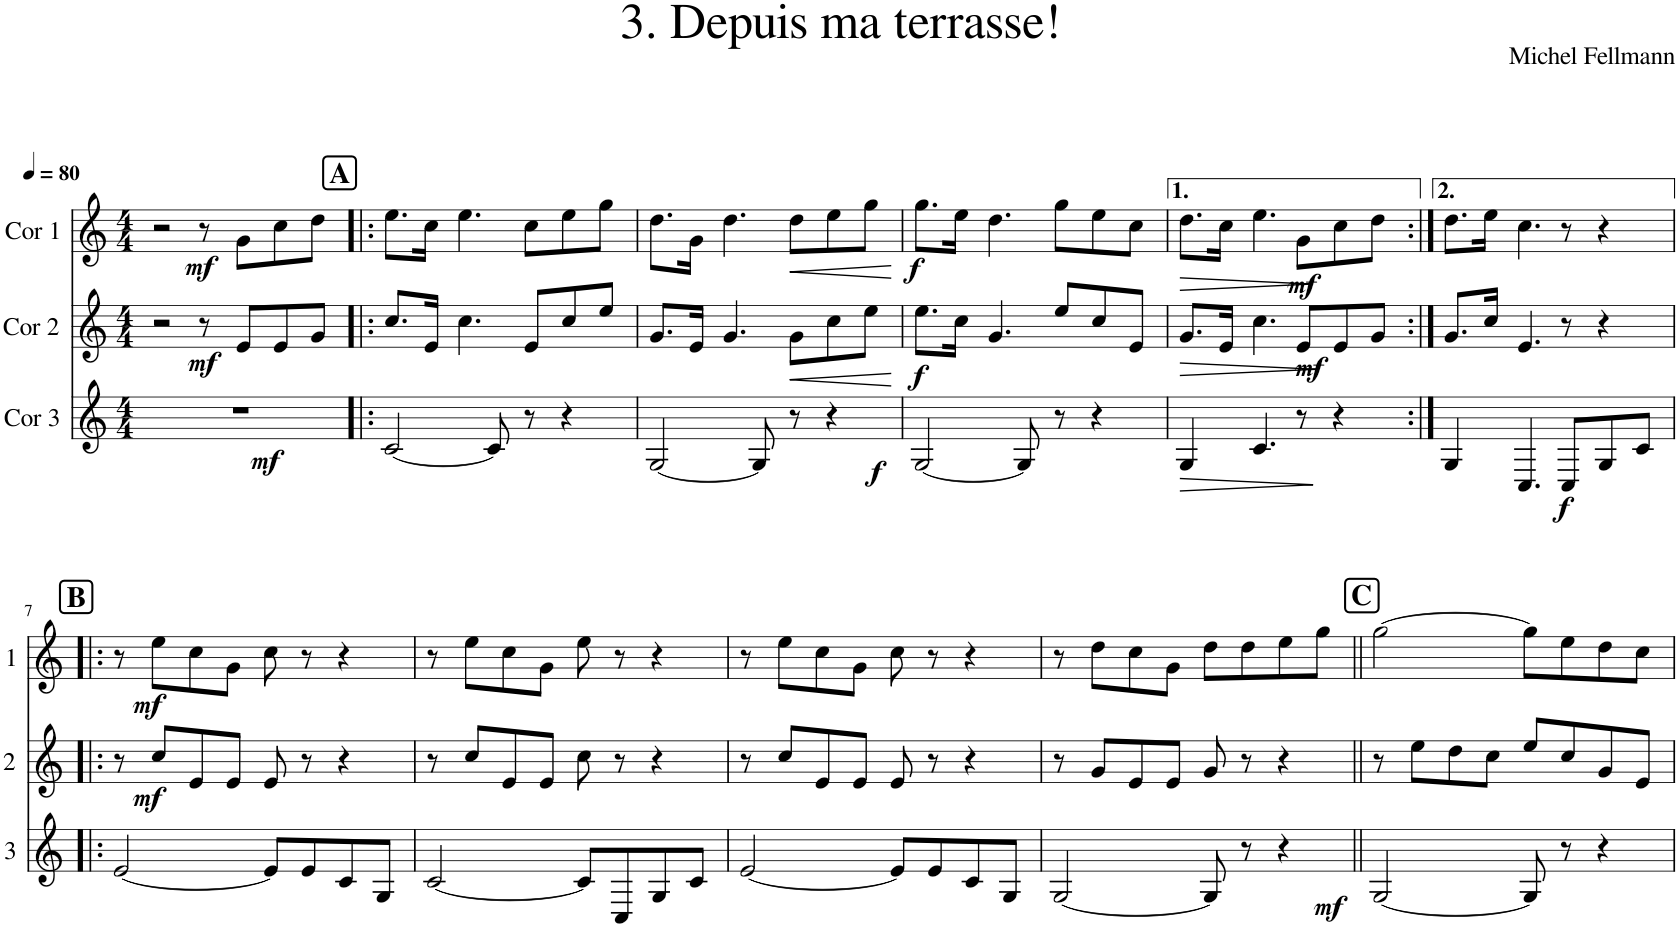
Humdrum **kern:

**kern	**dynam	**kern	**dynam	**kern	**dynam
*part3	*part3	*part2	*part2	*part1	*part1
*staff3	*staff3	*staff2	*staff2	*staff1	*staff1
*I"Cor 3	*	*I"Cor 2	*	*I"Cor 1	*
*clefG2	*	*clefG2	*	*clefG2	*
*Trd4c7	*	*Trd4c7	*	*Trd4c7	*
*k[]	*	*k[]	*	*k[]	*
*M4/4	*	*M4/4	*	*M4/4	*
*MM80	*	*MM80	*	*MM80	*
=1	=1	=1	=1	=1	=1
!	!LO:DY:b	!	!	!	!
1r	mf	2r	.	2r	.
!	!	!	!LO:DY:b	!	!LO:DY:b
.	.	8r	mf	8r	mf
.	.	8e/L	.	8g\L	.
.	.	8e/	.	8cc\	.
.	.	8g/J	.	8dd\J	.
!!LO:REH:place=s1:a:B:cj:fs=14:t=A
=2!|:	=2!|:	=2!|:	=2!|:	=2!|:	=2!|:
[2c/	.	8.cc/L	.	8.ee\L	.
.	.	16e/Jk	.	16cc\Jk	.
.	.	4.cc\	.	4.ee\	.
8c/]	.	.	.	.	.
8r	.	8e/L	.	8cc\L	.
4r	.	8cc/	.	8ee\	.
.	.	8ee/J	.	8gg\J	.
=3	=3	=3	=3	=3	=3
[2G/	.	8.g/L	.	8.dd\L	.
.	.	16e/Jk	.	16g\Jk	.
.	.	4.g/	.	4.dd\	.
8G/]	.	.	.	.	.
!	!	!	!LO:HP:b	!	!LO:HP:b
8r	.	8g\L	<	8dd\L	<
!	!LO:DY:b	!	!	!	!
4r	f	8cc\	.	8ee\	.
.	.	8ee\J	.	8gg\J	.
.	.	.	[	.	[
=4	=4	=4	=4	=4	=4
!	!	!	!LO:DY:b	!	!LO:DY:b
[2G/	.	8.ee\L	f	8.gg\L	f
.	.	16cc\Jk	.	16ee\Jk	.
.	.	4.g/	.	4.dd\	.
8G/]	.	.	.	.	.
8r	.	8ee/L	.	8gg\L	.
4r	.	8cc/	.	8ee\	.
.	.	8e/J	.	8cc\J	.
=5	=5	=5	=5	=5	=5
!	!LO:HP:b	!	!LO:HP:b	!	!LO:HP:b
4G/	>	8.g/L	>	8.dd\L	>
.	.	16e/Jk	.	16cc\Jk	.
4.c/	.	4.cc\	.	4.ee\	.
!	!	!	!LO:DY:b	!	!LO:DY:b
8r	.	8e/L	mf	8g\L	mf
4r	.	8e/	.	8cc\	.
.	.	8g/J	.	8dd\J	.
.	]	.	]	.	]
=6:|!	=6:|!	=6:|!	=6:|!	=6:|!	=6:|!
4G/	.	8.g/L	.	8.dd\L	.
.	.	16cc/Jk	.	16ee\Jk	.
4.C/	.	4.e/	.	4.cc\	.
!	!LO:DY:b	!	!	!	!
8C/L	f	8r	.	8r	.
8G/	.	4r	.	4r	.
8c/J	.	.	.	.	.
!!LO:LB:g=z
!!LO:REH:place=s1:a:B:cj:fs=14:t=B
=7!|:	=7!|:	=7!|:	=7!|:	=7!|:	=7!|:
[2e/	.	8r	.	8r	.
!	!	!	!LO:DY:b	!	!LO:DY:b
.	.	8cc/L	mf	8ee\L	mf
.	.	8e/	.	8cc\	.
.	.	8e/J	.	8g\J	.
8e/L]	.	8e/	.	8cc\	.
8e/	.	8r	.	8r	.
8c/	.	4r	.	4r	.
8G/J	.	.	.	.	.
=8	=8	=8	=8	=8	=8
[2c/	.	8r	.	8r	.
.	.	8cc/L	.	8ee\L	.
.	.	8e/	.	8cc\	.
.	.	8e/J	.	8g\J	.
8c/L]	.	8cc\	.	8ee\	.
8C/	.	8r	.	8r	.
8G/	.	4r	.	4r	.
8c/J	.	.	.	.	.
=9	=9	=9	=9	=9	=9
[2e/	.	8r	.	8r	.
.	.	8cc/L	.	8ee\L	.
.	.	8e/	.	8cc\	.
.	.	8e/J	.	8g\J	.
8e/L]	.	8e/	.	8cc\	.
8e/	.	8r	.	8r	.
8c/	.	4r	.	4r	.
8G/J	.	.	.	.	.
=10	=10	=10	=10	=10	=10
[2G/	.	8r	.	8r	.
.	.	8g/L	.	8dd\L	.
.	.	8e/	.	8cc\	.
.	.	8e/J	.	8g\J	.
8G/]	.	8g/	.	8dd\L	.
8r	.	8r	.	8dd\	.
!	!LO:DY:b	!	!	!	!
4r	mf	4r	.	8ee\	.
.	.	.	.	8gg\J	.
!!LO:REH:place=s1:a:B:cj:fs=14:t=C
=11||	=11||	=11||	=11||	=11||	=11||
[2G/	.	8r	.	[2gg\	.
.	.	8ee\L	.	.	.
.	.	8dd\	.	.	.
.	.	8cc\J	.	.	.
8G/]	.	8ee/L	.	8gg\L]	.
8r	.	8cc/	.	8ee\	.
4r	.	8g/	.	8dd\	.
.	.	8e/J	.	8cc\J	.
=	=	=	=	=	=
*-	*-	*-	*-	*-	*-
